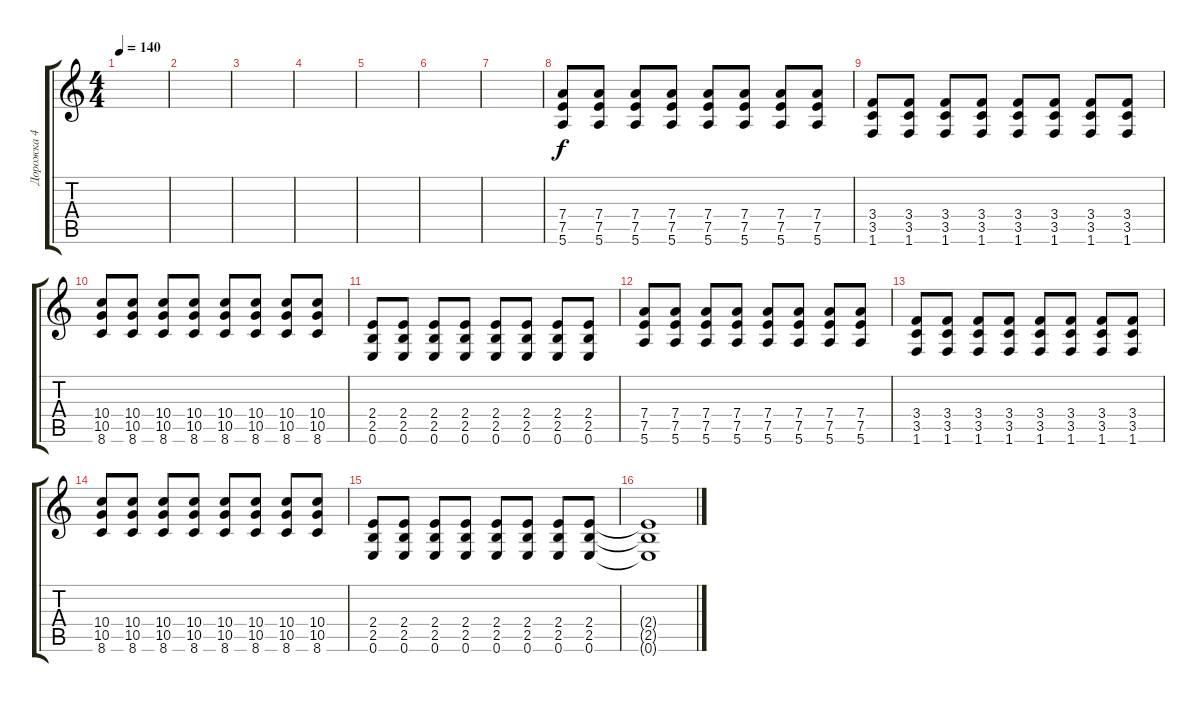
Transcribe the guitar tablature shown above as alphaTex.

\track ("Дорожка 4" "Дорожка 4") {instrument overdrivenguitar}
\staff {score tabs}
\tuning (E4 B3 G3 D3 A2 E2) {hide}
\ts (4 4)
\tempo 140
\clef g2
\ks c
|
|
|
|
|
|
|
(7.4 7.5 5.6).8 (7.4 7.5 5.6).8 (7.4 7.5 5.6).8 (7.4 7.5 5.6).8 (7.4 7.5 5.6).8 (7.4 7.5 5.6).8 (7.4 7.5 5.6).8 (7.4 7.5 5.6).8 |
(3.4 3.5 1.6).8 (3.4 3.5 1.6).8 (3.4 3.5 1.6).8 (3.4 3.5 1.6).8 (3.4 3.5 1.6).8 (3.4 3.5 1.6).8 (3.4 3.5 1.6).8 (3.4 3.5 1.6).8 |
(10.4 10.5 8.6).8 (10.4 10.5 8.6).8 (10.4 10.5 8.6).8 (10.4 10.5 8.6).8 (10.4 10.5 8.6).8 (10.4 10.5 8.6).8 (10.4 10.5 8.6).8 (10.4 10.5 8.6).8 |
(2.4 2.5 0.6).8 (2.4 2.5 0.6).8 (2.4 2.5 0.6).8 (2.4 2.5 0.6).8 (2.4 2.5 0.6).8 (2.4 2.5 0.6).8 (2.4 2.5 0.6).8 (2.4 2.5 0.6).8 |
(7.4 7.5 5.6).8 (7.4 7.5 5.6).8 (7.4 7.5 5.6).8 (7.4 7.5 5.6).8 (7.4 7.5 5.6).8 (7.4 7.5 5.6).8 (7.4 7.5 5.6).8 (7.4 7.5 5.6).8 |
(3.4 3.5 1.6).8 (3.4 3.5 1.6).8 (3.4 3.5 1.6).8 (3.4 3.5 1.6).8 (3.4 3.5 1.6).8 (3.4 3.5 1.6).8 (3.4 3.5 1.6).8 (3.4 3.5 1.6).8 |
(10.4 10.5 8.6).8 (10.4 10.5 8.6).8 (10.4 10.5 8.6).8 (10.4 10.5 8.6).8 (10.4 10.5 8.6).8 (10.4 10.5 8.6).8 (10.4 10.5 8.6).8 (10.4 10.5 8.6).8 |
(2.4 2.5 0.6).8 (2.4 2.5 0.6).8 (2.4 2.5 0.6).8 (2.4 2.5 0.6).8 (2.4 2.5 0.6).8 (2.4 2.5 0.6).8 (2.4 2.5 0.6).8 (2.4 2.5 0.6).8 |
(2.4{t} 2.5{t} 0.6{t}).1
